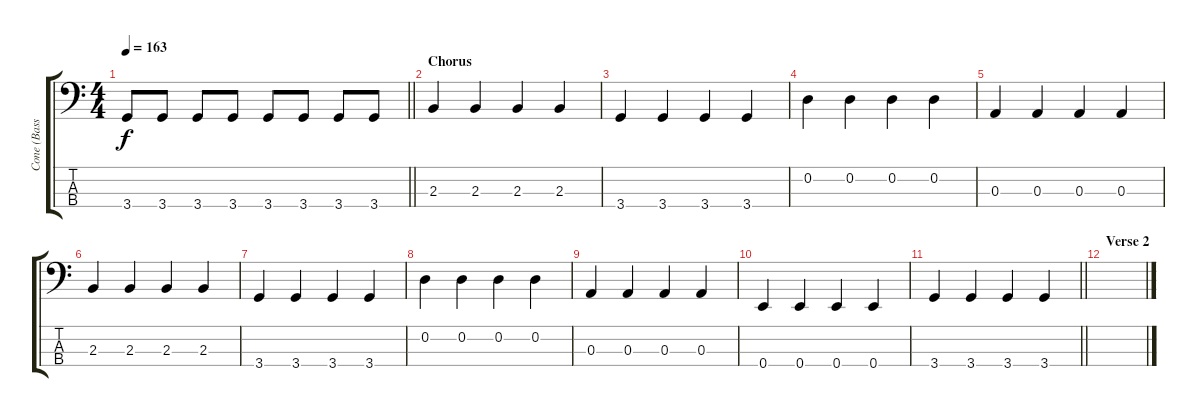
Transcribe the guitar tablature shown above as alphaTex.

\track ("Cone (Bass)" "Cone (Bass") {instrument electricbassfinger}
\staff {score tabs}
\tuning (G2 D2 A1 E1) {hide}
\ts (4 4)
\tempo 163
\clef f4
\barLineRight lightlight
\ks c
3.4.8{dy f} 3.4.8 3.4.8 3.4.8 3.4.8 3.4.8 3.4.8 3.4.8 |
\section ("" "Chorus")
2.3.4 2.3.4 2.3.4 2.3.4 |
3.4.4 3.4.4 3.4.4 3.4.4 |
0.2.4 0.2.4 0.2.4 0.2.4 |
0.3.4 0.3.4 0.3.4 0.3.4 |
2.3.4 2.3.4 2.3.4 2.3.4 |
3.4.4 3.4.4 3.4.4 3.4.4 |
0.2.4 0.2.4 0.2.4 0.2.4 |
0.3.4 0.3.4 0.3.4 0.3.4 |
0.4.4 0.4.4 0.4.4 0.4.4 |
\barLineRight lightlight
3.4.4 3.4.4 3.4.4 3.4.4 |
\section ("" "Verse 2")
